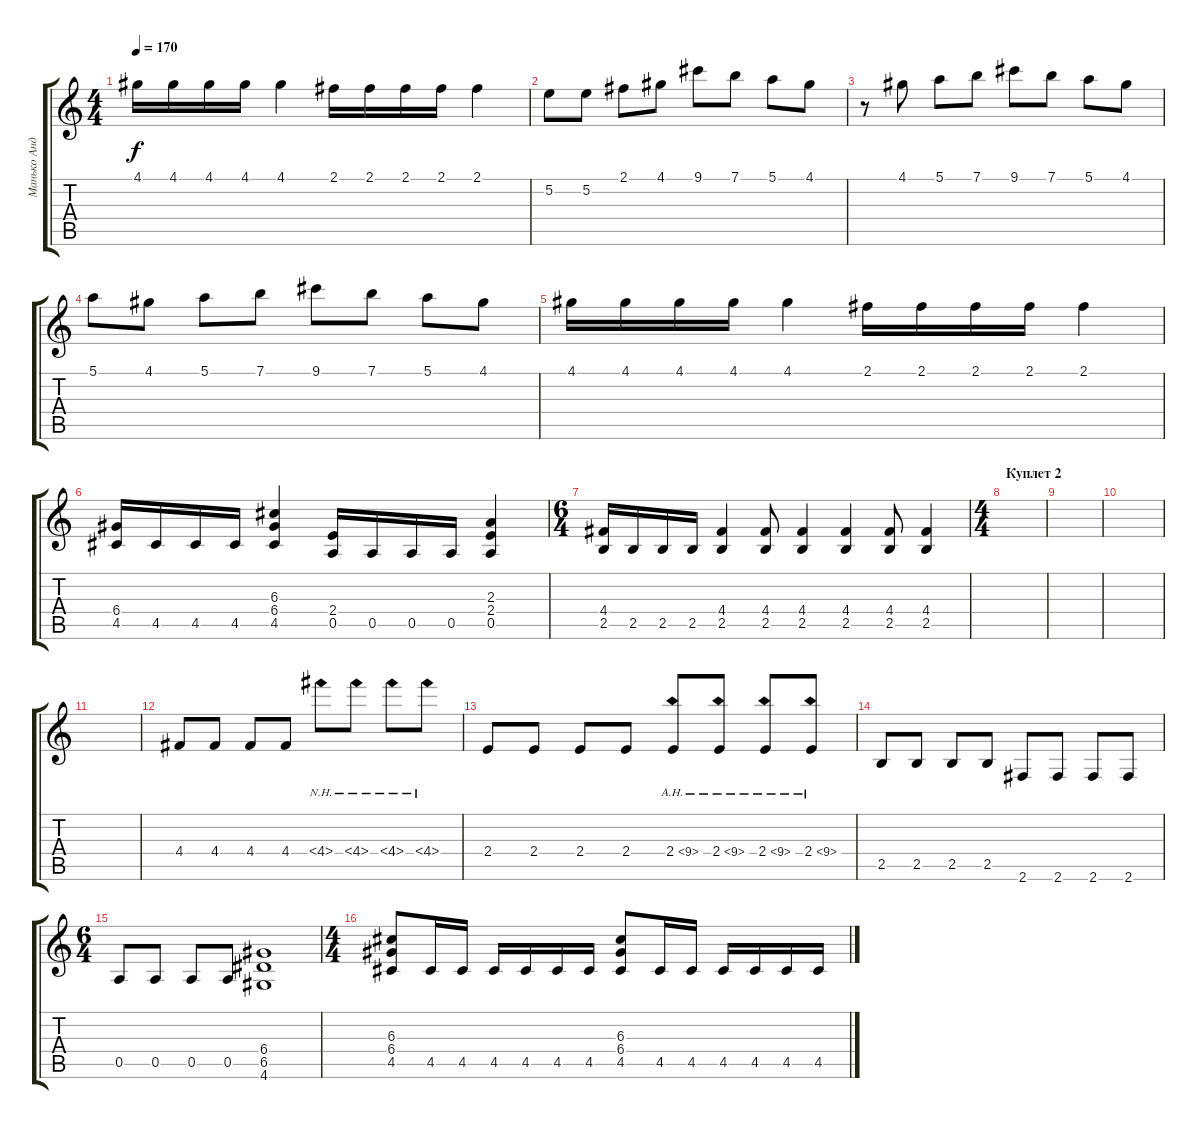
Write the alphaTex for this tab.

\track ("Манько Андрей" "Манько Анд") {instrument distortionguitar}
\staff {score tabs}
\tuning (E4 B3 G3 D3 A2 E2) {hide}
\ts (4 4)
\tempo 170
\clef g2
\ks c
4.1.16{dy f} 4.1.16 4.1.16 4.1.16 4.1.4 2.1.16 2.1.16 2.1.16 2.1.16 2.1.4 |
5.2.8 5.2.8 2.1.8 4.1.8 9.1.8 7.1.8 5.1.8 4.1.8 |
r.8 4.1.8 5.1.8 7.1.8 9.1.8 7.1.8 5.1.8 4.1.8 |
5.1.8 4.1.8 5.1.8 7.1.8 9.1.8 7.1.8 5.1.8 4.1.8 |
4.1.16 4.1.16 4.1.16 4.1.16 4.1.4 2.1.16 2.1.16 2.1.16 2.1.16 2.1.4 |
(6.4 4.5).16 4.5.16 4.5.16 4.5.16 (6.3 6.4 4.5).4 (2.4 0.5).16 0.5.16 0.5.16 0.5.16 (2.3 2.4 0.5).4 |
\ts (6 4)
(4.4 2.5).16 2.5.16 2.5.16 2.5.16 (4.4 2.5).4 (4.4 2.5).8 (4.4 2.5).4 (4.4 2.5).4 (4.4 2.5).8 (4.4 2.5).4 |
\ts (4 4)
\section ("" "Куплет 2")
|
|
|
|
4.4.8 4.4.8 4.4.8 4.4.8 4.4{nh}.8 4.4{nh}.8 4.4{nh}.8 4.4{nh}.8 |
2.4.8 2.4.8 2.4.8 2.4.8 2.4{ah 7}.8 2.4{ah 7}.8 2.4{ah 7}.8 2.4{ah 7}.8 |
2.5.8 2.5.8 2.5.8 2.5.8 2.6.8 2.6.8 2.6.8 2.6.8 |
\ts (6 4)
0.5.8 0.5.8 0.5.8 0.5.8 (6.4 6.5 4.6).1 |
\ts (4 4)
(6.3 6.4 4.5).8 4.5.16 4.5.16 4.5.16 4.5.16 4.5.16 4.5.16 (6.3 6.4 4.5).8 4.5.16 4.5.16 4.5.16 4.5.16 4.5.16 4.5.16
